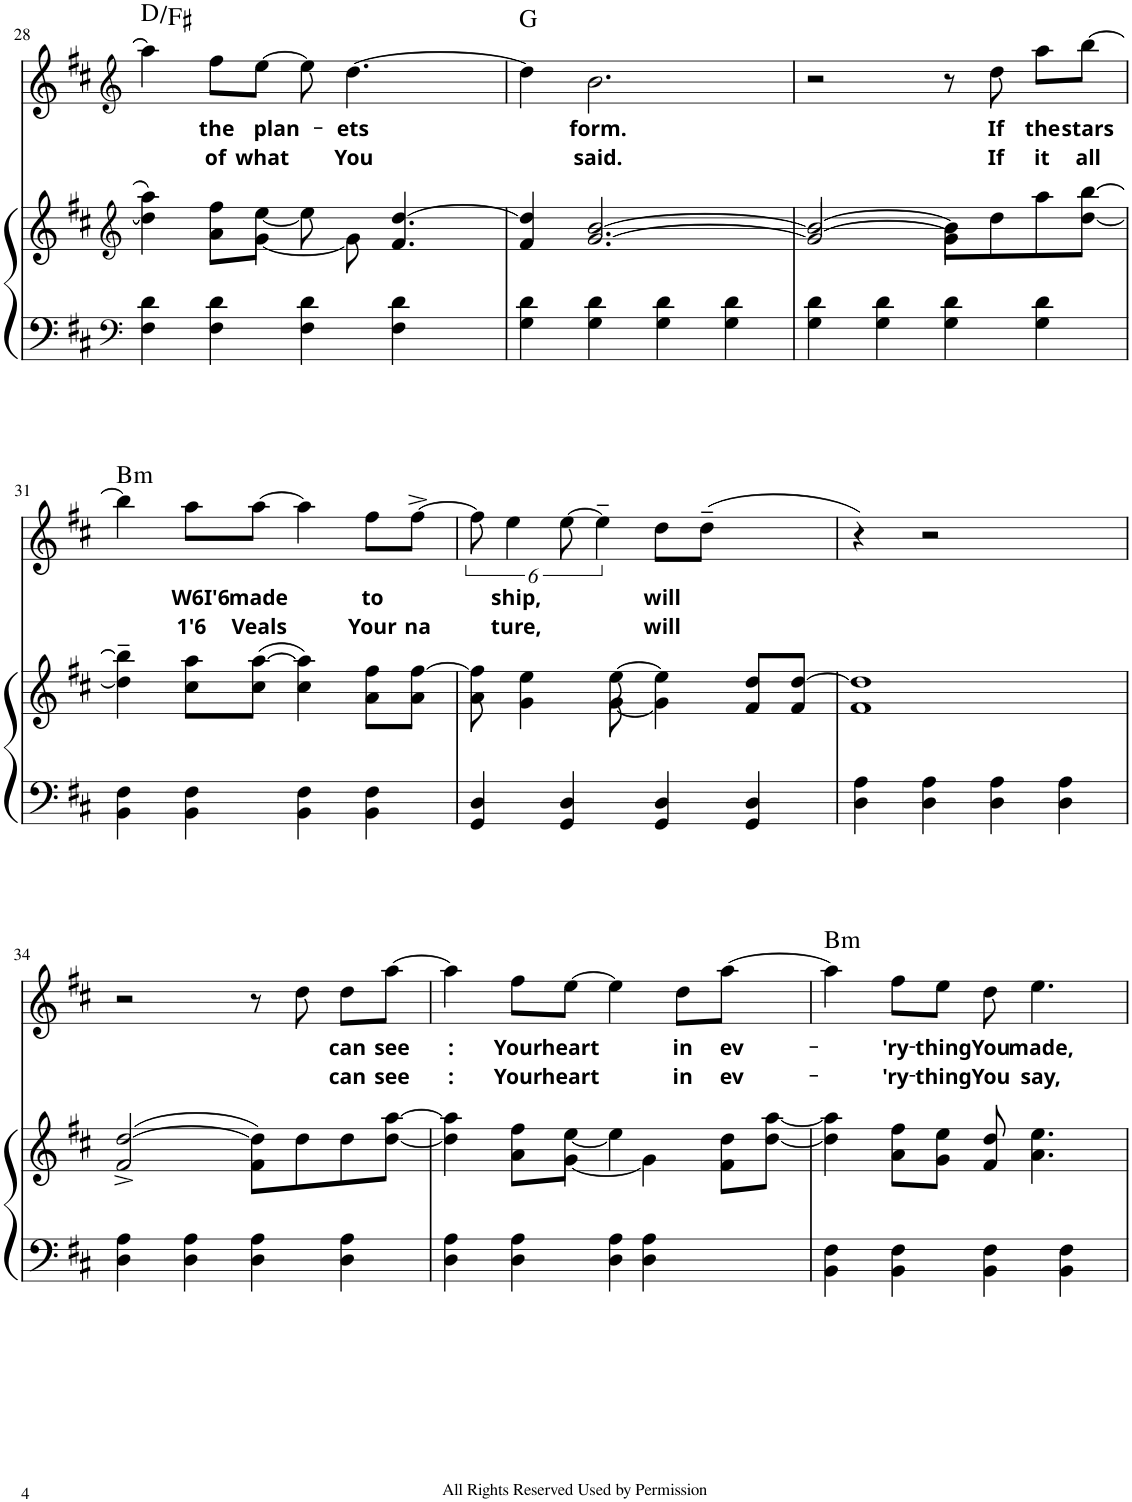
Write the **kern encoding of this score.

**kern	**kern	**kern	**text	**text	**harte
*part2	*part2	*part1	*part1	*part1	*part1
*staff3	*staff2	*staff1	*staff1	*staff1	*
!!LO:PB:g=z
*clefF4	*clefG2	*clefG2	*	*	*
*k[f#c#]	*k[f#c#]	*k[f#c#]	*	*	*
*M4/4	*M4/4	*M4/4	*	*	*
=28	=28	=28	=28	=28	=28
*^	*^	*	*	*	*
2.ryy	4F#\ 4d\	4dd\] 4aa\	4.ryy	4aa\]	.	.	D:maj/3
!	!	!	!	!	!LO:LY:b	!LO:LY:b	!
.	4F#\ 4d\	8a\ 8ff#\L	.	8ff#\L	the	of	.
!	!	!	!	!	!LO:LY:b	!LO:LY:b	!
.	.	[8ee\J	[4g\	[8ee\J	plan-	what	.
.	4F#\ 4d\	8ee\]	.	8ee\]	.	.	.
!	!	!	!	!	!LO:LY:b	!LO:LY:b	!
.	.	8ryy	8g\]	[4.dd\	-ets	You	.
4F#\ 4d\	4ryy	4ryy	[4f#/ [4dd/	.	.	.	.
8ryy	8ryy	8ryy	8ryy	8ryy	.	.	.
*v	*v	*	*	*	*	*	*
=29	=29	=29	=29	=29	=29	=29
4G\ 4d\	1ryy	4f#/ 4dd/]	4dd\]	.	.	G:maj
!	!	!	!	!LO:LY:b	!LO:LY:b	!
8ryy	.	8f#/] 8dd/_	2.b\	form.	said.	.
4G\ 4d\	.	[2.g/ [2.b/	.	.	.	.
4G\ 4d\	.	.	.	.	.	.
4G\ 4d\	.	.	.	.	.	.
.	8ryy	.	8ryy	.	.	.
=30	=30	=30	=30	=30	=30	=30
4G\ 4d\	2g/_	2b/_	2r	.	.	.
4G\ 4d\	.	.	.	.	.	.
4G\ 4d\	4g\]	8b\L]	8r	.	.	.
!	!	!	!	!LO:LY:b	!LO:LY:b	!
.	.	8dd\	8dd\	If	If	.
!	!	!	!	!LO:LY:b	!LO:LY:b	!
4G\ 4d\	4ryy	8aa\	8aa\L	the	it	.
!	!	!	!	!LO:LY:b	!LO:LY:b	!
.	.	[8dd\ [8bb\J	[8bb\J	stars	all	.
!!LO:LB:g=z
=31	=31	=31	=31	=31	=31	=31
!	!	!	!	!	!	!LO:H:kt=m
*	*v	*v	*	*	*	*
4BB\ 4F#\	4dd\]~ 4bb\]~	4bb\]	.	.	B:min
!	!	!	!LO:LY:b	!LO:LY:b	!
4BB\ 4F#\	8cc#\ 8aa\L	8aa\L	W6I'6	1'6	.
!	!	!	!LO:LY:b	!LO:LY:b	!
.	(8cc#\ [8aa\J	[8aa\J	made	Veals	.
4BB\ 4F#\	4cc#\ 4aa\])	4aa\]	.	.	.
!	!	!	!LO:LY:b	!LO:LY:b	!
4BB\ 4F#\	8a\ 8ff#\L	8ff#\L	to	Your	.
!	!	!	!	!LO:LY:b	!
.	8a\ [8ff#\J	[8ff#^\J	.	na	.
=32	=32	=32	=32	=32	=32
*	*^	*	*	*	*
4GG/ 4D/	4.ryy	8a\ 8ff#\]	12ff#\]	.	.	.
!	!	!	!	!LO:LY:b	!LO:LY:b	!
.	.	.	6ee\	ship,	ture,	.
.	.	4g\ 4ee\	.	.	.	.
4GG/ 4D/	.	.	[12ee\	.	.	.
.	.	.	6ee~\]	.	.	.
.	[8g\	[8ee\	.	.	.	.
!	!	!	!	!LO:LY:b	!LO:LY:b	!
4GG/ 4D/	4g\]	4ee\]	8dd\L	will	will	.
.	.	.	(8dd~\J	.	.	.
4GG/ 4D/	4ryy	8f#/ 8dd/L	4ryy	.	.	.
.	.	8f#/ [8dd/J	.	.	.	.
=33	=33	=33	=33	=33	=33	=33
4D\ 4A\	1f#	1dd]	4r)	.	.	.
4D\ 4A\	.	.	2r	.	.	.
4D\ 4A\	.	.	.	.	.	.
4D\ 4A\	.	.	4ryy	.	.	.
*	*v	*v	*	*	*	*
!!LO:LB:g=z
=34	=34	=34	=34	=34	=34
4D\ 4A\	(2f#/^ [2dd/^	2r	.	.	.
4D\ 4A\	.	.	.	.	.
4D\ 4A\	8f#\ 8dd\]L)	8r	.	.	.
.	8dd\	8dd\	.	.	.
!	!	!	!LO:LY:b	!LO:LY:b	!
4D\ 4A\	8dd\	8dd\L	can	can	.
!	!	!	!LO:LY:b	!LO:LY:b	!
.	[8dd\ [8aa\J	[8aa\J	see	see	.
=35	=35	=35	=35	=35	=35
*^	*^	*	*	*	*
!	!	!	!	!	!LO:LY:b	!LO:LY:b	!
4D\ 4A\	8ryy	4dd\] 4aa\]	4.ryy	4aa\]	:	:	.
!	!	!	!	!	!LO:LY:b	!LO:LY:b	!
*v	*v	*	*	*	*	*	*
4D\ 4A\	8a\ 8ff#\L	.	8ff#\L	Your	Your	.
!	!	!	!	!LO:LY:b	!LO:LY:b	!
.	[8ee\J	[4g\	[8ee\J	heart	heart	.
4D\ 4A\	4ee\]	.	4ee\]	.	.	.
*^	*	*	*	*	*	*
.	4D\ 4A\	.	4g\]	.	.	.	.
!	!	!	!	!	!LO:LY:b	!LO:LY:b	!
4ryy	.	4ryy	.	8dd\L	in	in	.
!	!	!	!	!	!LO:LY:b	!LO:LY:b	!
.	8ryy	.	8f#\ 8dd\L	[8aa\J	ev-	ev-	.
8ryy	8ryy	8ryy	[8dd\ [8aa\J	8ryy	.	.	.
=36	=36	=36	=36	=36	=36	=36	=36
!	!	!	!	!	!	!	!LO:H:kt=m
*v	*v	*	*	*	*	*	*
4BB\ 4F#\	1ryy	4dd\] 4aa\]	4aa\]	.	.	B:min
!	!	!	!	!LO:LY:b	!LO:LY:b	!
8ryy	.	8a\ 8ff#\L	8ff#\L	-'ry-	-'ry-	.
!	!	!	!	!LO:LY:b	!LO:LY:b	!
4BB\ 4F#\	.	8g\ 8ee\J	8ee\J	-thing	-thing	.
!	!	!	!	!LO:LY:b	!LO:LY:b	!
.	.	8f#/ 8dd/	8dd\	You	You	.
!	!	!	!	!LO:LY:b	!LO:LY:b	!
4BB\ 4F#\	.	4.a\ 4.ee\	4.ee\	made,	say,	.
4BB\ 4F#\	.	.	.	.	.	.
.	8ryy	8ryy	8ryy	.	.	.
*	*v	*v	*	*	*	*
=	=	=	=	=	=
*-	*-	*-	*-	*-	*-
